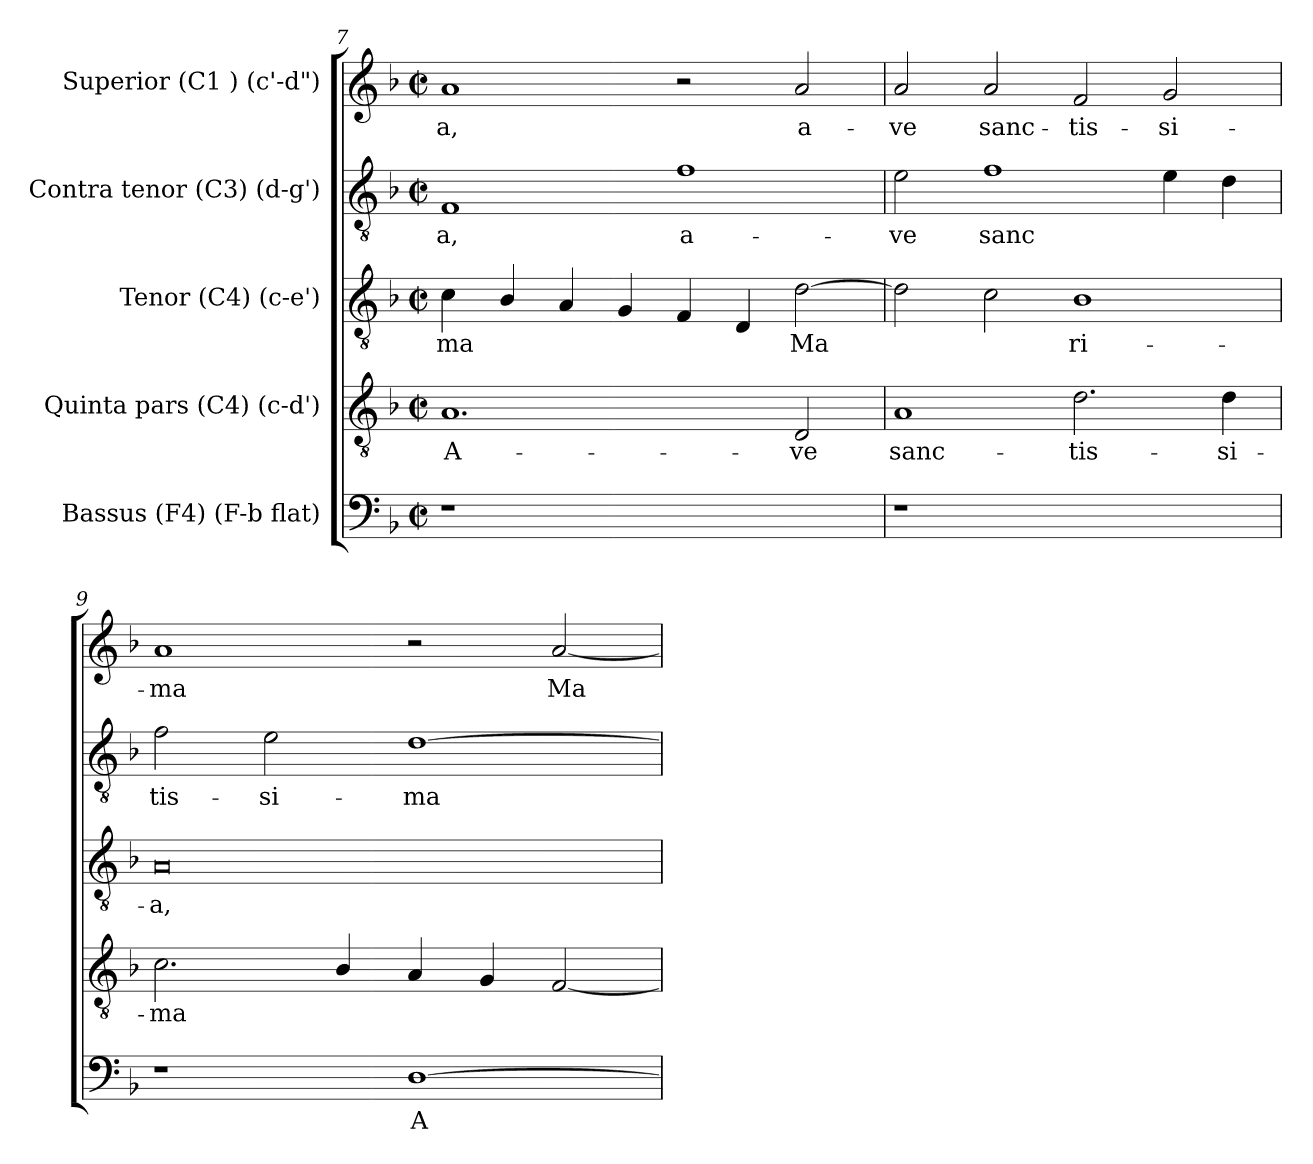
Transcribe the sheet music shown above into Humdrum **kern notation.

**kern	**text	**kern	**text	**kern	**text	**kern	**text	**kern	**text
*part5	*part5	*part4	*part4	*part3	*part3	*part2	*part2	*part1	*part1
*staff5	*staff5	*staff4	*staff4	*staff3	*staff3	*staff2	*staff2	*staff1	*staff1
*I"Bassus (F4)  (F-b flat)	*	*I"Quinta pars (C4)  (c-d')	*	*I"Tenor (C4)  (c-e')	*	*I"Contra tenor (C3)  (d-g')	*	*I"Superior (C1 )  (c'-d")	*
*clefF4	*	*clefGv2	*	*clefGv2	*	*clefGv2	*	*clefG2	*
*k[b-]	*	*k[b-]	*	*k[b-]	*	*k[b-]	*	*k[b-]	*
*F:	*	*F:	*	*F:	*	*F:	*	*F:	*
*M2/2	*	*M2/2	*	*M2/2	*	*M2/2	*	*M2/2	*
*met(c|)	*	*met(c|)	*	*met(c|)	*	*met(c|)	*	*met(c|)	*
=7	=7	=7	=7	=7	=7	=7	=7	=7	=7
!	!	!	!LO:LY:b:cj	!	!LO:LY:b:cj	!	!LO:LY:b:cj	!	!LO:LY:b:cj
1r	.	1.A	A-	4c\	-ma	1F	-a,	1a	-a,
!	!	!	!	!	!LO:LY:b:cj	!	!	!	!
.	.	.	.	4B-/	.	.	.	.	.
!	!	!	!	!	!LO:LY:b:cj	!	!	!	!
.	.	.	.	4A/	.	.	.	.	.
!	!	!	!	!	!LO:LY:b:cj	!	!	!	!
.	.	.	.	4G/	.	.	.	.	.
!	!	!	!	!	!LO:LY:b:cj	!	!LO:LY:b:cj	!	!
1ryy	.	.	.	4F/	.	1f	a-	2r	.
!	!	!	!	!	!LO:LY:b:cj	!	!	!	!
.	.	.	.	4D/	.	.	.	.	.
!	!	!	!LO:LY:b:cj	!	!LO:LY:b:cj	!	!	!	!LO:LY:b:cj
.	.	2D/	-ve	[>2d\	Ma-	.	.	2a/	a-
=8	=8	=8	=8	=8	=8	=8	=8	=8	=8
!	!	!	!LO:LY:b:cj	!	!LO:LY:b:cj	!	!LO:LY:b:cj	!	!LO:LY:b:cj
1r	.	1A	sanc-	2d\]	--	2e\	-ve	2a/	-ve
!	!	!	!	!	!LO:LY:b:cj	!	!LO:LY:b:cj	!	!LO:LY:b:cj
.	.	.	.	2c\	--	1f	sanc-	2a/	sanc-
!	!	!	!LO:LY:b:cj	!	!LO:LY:b:cj	!	!	!	!LO:LY:b:cj
1ryy	.	2.d\	-tis-	1B-	-ri-	.	.	2f/	-tis-
!	!	!	!	!	!	!	!LO:LY:b:cj	!	!LO:LY:b:cj
.	.	.	.	.	.	4e\	--	2g/	-si-
!	!	!	!LO:LY:b:cj	!	!	!	!LO:LY:b:cj	!	!
.	.	4d\	-si-	.	.	4d\	--	.	.
!!LO:PB:g=z
=9	=9	=9	=9	=9	=9	=9	=9	=9	=9
!	!	!	!LO:LY:b:cj	!	!LO:LY:b:cj	!	!LO:LY:b:cj	!	!LO:LY:b:cj
1r	.	2.c\	-ma	0A	-a,	2f\	-tis-	1a	-ma
!	!	!	!	!	!	!	!LO:LY:b:cj	!	!
.	.	.	.	.	.	2e\	-si-	.	.
!	!	!	!LO:LY:b:cj	!	!	!	!	!	!
.	.	4B-/	.	.	.	.	.	.	.
!	!LO:LY:b:cj	!	!LO:LY:b:cj	!	!	!	!LO:LY:b:cj	!	!
[<1D	A-	4A/	.	.	.	[>1d	-ma	2r	.
!	!	!	!LO:LY:b:cj	!	!	!	!	!	!
.	.	4G/	.	.	.	.	.	.	.
!	!	!	!LO:LY:b:cj	!	!	!	!	!	!LO:LY:b:cj
.	.	[<2F/	.	.	.	.	.	[<2a/	Ma-
=	=	=	=	=	=	=	=	=	=
*-	*-	*-	*-	*-	*-	*-	*-	*-	*-
